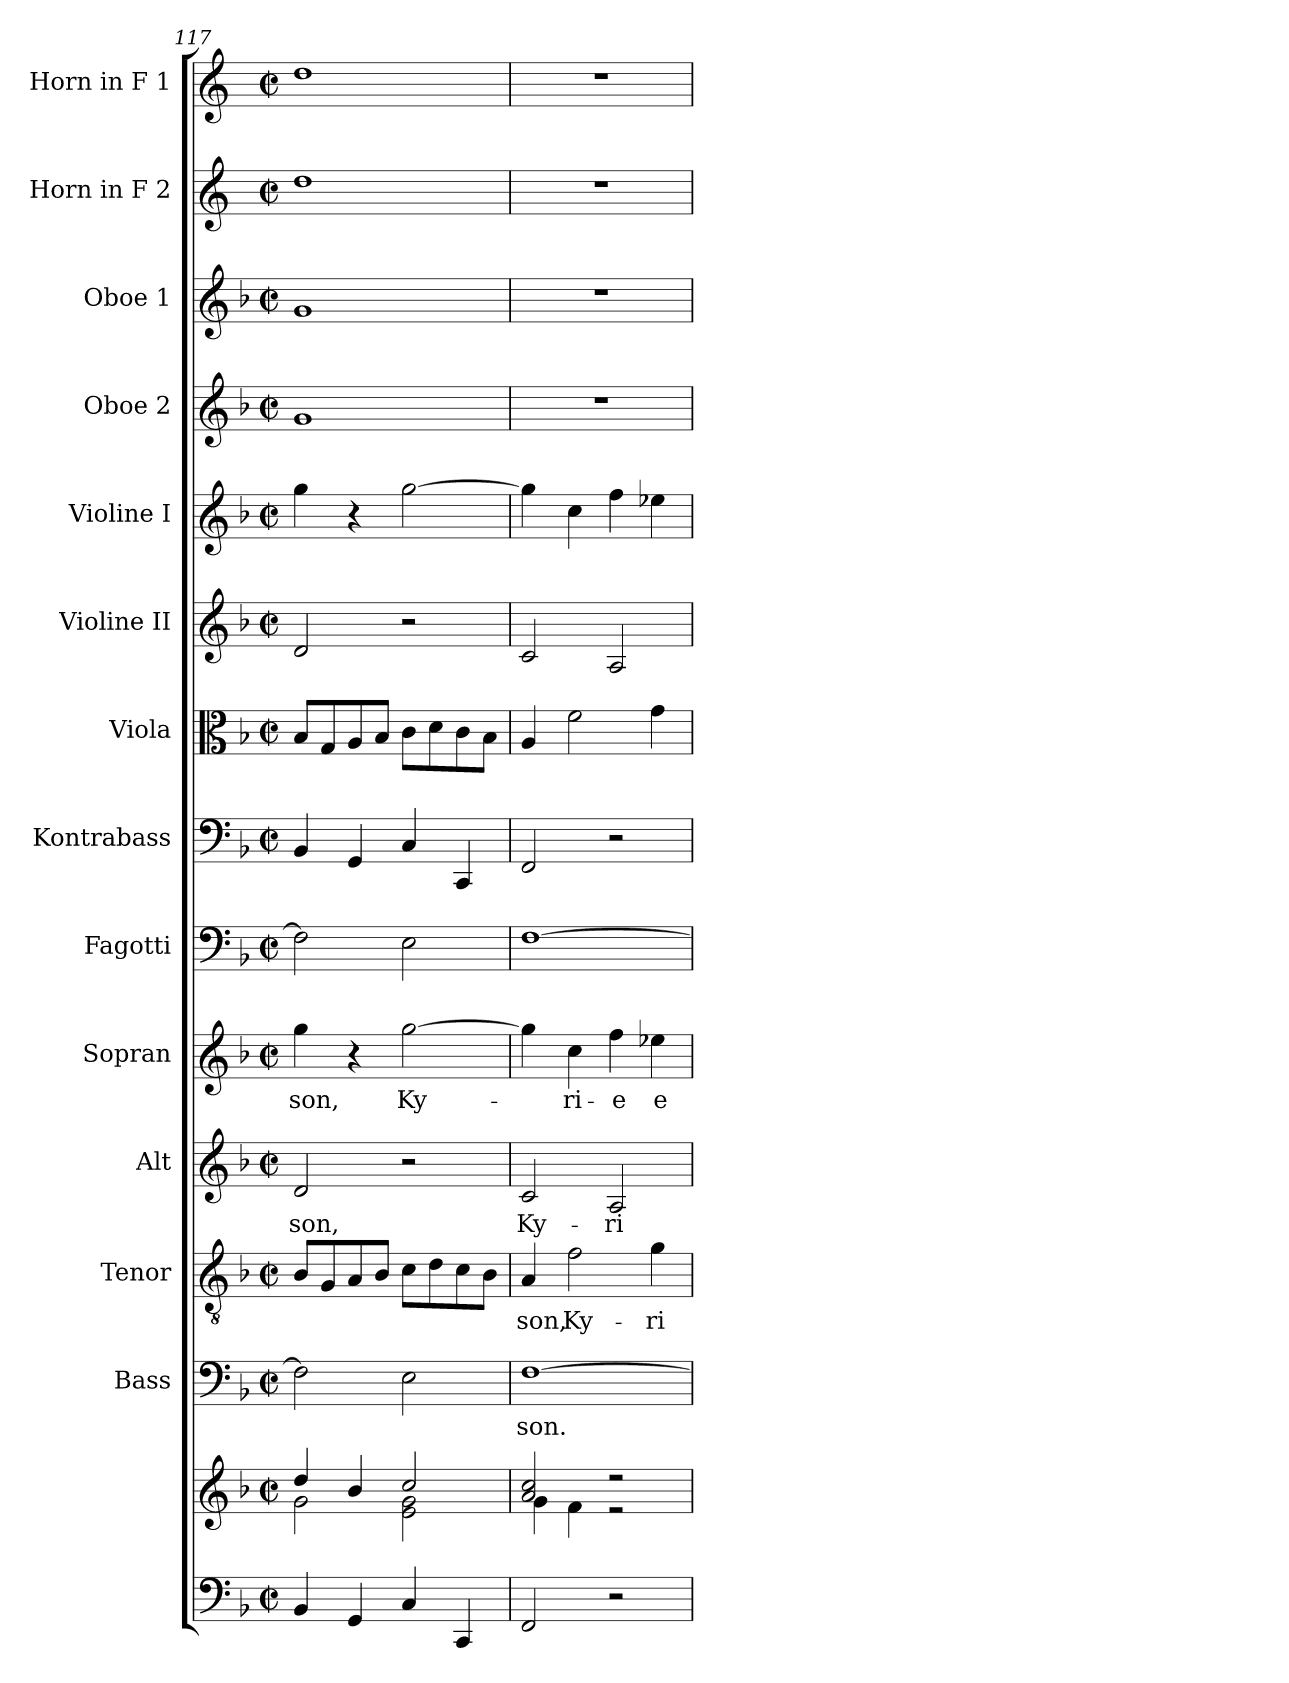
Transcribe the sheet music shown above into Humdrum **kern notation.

**kern	**kern	**kern	**text	**kern	**text	**kern	**text	**kern	**text	**kern	**kern	**kern	**kern	**kern	**kern	**kern	**kern	**kern
*part14	*part14	*part13	*part13	*part12	*part12	*part11	*part11	*part10	*part10	*part9	*part8	*part7	*part6	*part5	*part4	*part3	*part2	*part1
*staff15	*staff14	*staff13	*staff13	*staff12	*staff12	*staff11	*staff11	*staff10	*staff10	*staff9	*staff8	*staff7	*staff6	*staff5	*staff4	*staff3	*staff2	*staff1
*	*	*I"Bass	*	*I"Tenor	*	*I"Alt	*	*I"Sopran	*	*I"Fagotti	*I"Kontrabass	*I"Viola	*I"Violine II	*I"Violine I	*I"Oboe 2	*I"Oboe 1	*I"Horn in F 2	*I"Horn in F 1
*	*	*I'B.	*	*I'T.	*	*I'A.	*	*I'S.	*	*I'Fg.	*I'Kb.	*I'Vla.	*I'Vl. II	*I'Vl. I	*I'Ob. 2	*I'Ob. 1	*	*
*clefF4	*clefG2	*clefF4	*	*clefGv2	*	*clefG2	*	*clefG2	*	*clefF4	*clefF4	*clefC3	*clefG2	*clefG2	*clefG2	*clefG2	*clefG2	*clefG2
*	*	*	*	*	*	*	*	*	*	*	*ITrd7c12	*	*	*	*	*	*ITrd4c7	*ITrd4c7
*k[b-]	*k[b-]	*k[b-]	*	*k[b-]	*	*k[b-]	*	*k[b-]	*	*k[b-]	*k[b-]	*k[b-]	*k[b-]	*k[b-]	*k[b-]	*k[b-]	*k[b-]	*k[b-]
*F:	*F:	*F:	*	*F:	*	*F:	*	*F:	*	*F:	*F:	*F:	*F:	*F:	*F:	*F:	*F:	*F:
*M2/2	*M2/2	*M2/2	*	*M2/2	*	*M2/2	*	*M2/2	*	*M2/2	*M2/2	*M2/2	*M2/2	*M2/2	*M2/2	*M2/2	*M2/2	*M2/2
*met(c|)	*met(c|)	*met(c|)	*	*met(c|)	*	*met(c|)	*	*met(c|)	*	*met(c|)	*met(c|)	*met(c|)	*met(c|)	*met(c|)	*met(c|)	*met(c|)	*met(c|)	*met(c|)
=117	=117	=117	=117	=117	=117	=117	=117	=117	=117	=117	=117	=117	=117	=117	=117	=117	=117	=117
*	*^	*	*	*	*	*	*	*	*	*	*	*	*	*	*	*	*	*
!	!	!	!	!	!	!	!	!LO:LY:b	!	!LO:LY:b	!	!	!	!	!	!	!	!	!
4BB-/	4dd/	2g\	2F\]	.	8B-/L	.	2d/	-son,	4gg\	-son,	2F\]	4BBB-/	8B-/L	2d/	4gg\	1g	1g	1g	1g
.	.	.	.	.	8G/	.	.	.	.	.	.	.	8G/	.	.	.	.	.	.
4GG/	4b-/	.	.	.	8A/	.	.	.	4r	.	.	4GGG/	8A/	.	4r	.	.	.	.
.	.	.	.	.	8B-/J	.	.	.	.	.	.	.	8B-/J	.	.	.	.	.	.
!	!	!	!	!	!	!	!	!	!	!LO:LY:b	!	!	!	!	!	!	!	!	!
4C/	2cc/	2e\ 2g\	2E\	.	8c\L	.	2r	.	[2gg\	Ky-	2E\	4CC/	8c\L	2r	[2gg\	.	.	.	.
.	.	.	.	.	8d\	.	.	.	.	.	.	.	8d\	.	.	.	.	.	.
4CC/	.	.	.	.	8c\	.	.	.	.	.	.	4CCC/	8c\	.	.	.	.	.	.
.	.	.	.	.	8B-\J	.	.	.	.	.	.	.	8B-\J	.	.	.	.	.	.
=118	=118	=118	=118	=118	=118	=118	=118	=118	=118	=118	=118	=118	=118	=118	=118	=118	=118	=118	=118
!	!	!	!	!LO:LY:b	!	!LO:LY:b	!	!LO:LY:b	!	!	!	!	!	!	!	!	!	!	!
2FF/	2a/ 2cc/	4g\	[1F	-son.	4A/	-son,	2c/	Ky-	4gg\]	.	[1F	2FFF/	4A/	2c/	4gg\]	1r	1r	1r	1r
!	!	!	!	!	!	!LO:LY:b	!	!	!	!LO:LY:b	!	!	!	!	!	!	!	!	!
.	.	4f\	.	.	2f\	Ky-	.	.	4cc\	-ri-	.	.	2f\	.	4cc\	.	.	.	.
!	!	!	!	!	!	!	!	!LO:LY:b	!	!LO:LY:b	!	!	!	!	!	!	!	!	!
2r	2r	2r	.	.	.	.	2A/	-ri-	4ff\	-e	.	2r	.	2A/	4ff\	.	.	.	.
!	!	!	!	!	!	!LO:LY:b	!	!	!	!LO:LY:b	!	!	!	!	!	!	!	!	!
.	.	.	.	.	4g\	-ri-	.	.	4ee-X\	e-	.	.	4g\	.	4ee-X\	.	.	.	.
*	*v	*v	*	*	*	*	*	*	*	*	*	*	*	*	*	*	*	*	*
=	=	=	=	=	=	=	=	=	=	=	=	=	=	=	=	=	=	=
*-	*-	*-	*-	*-	*-	*-	*-	*-	*-	*-	*-	*-	*-	*-	*-	*-	*-	*-
